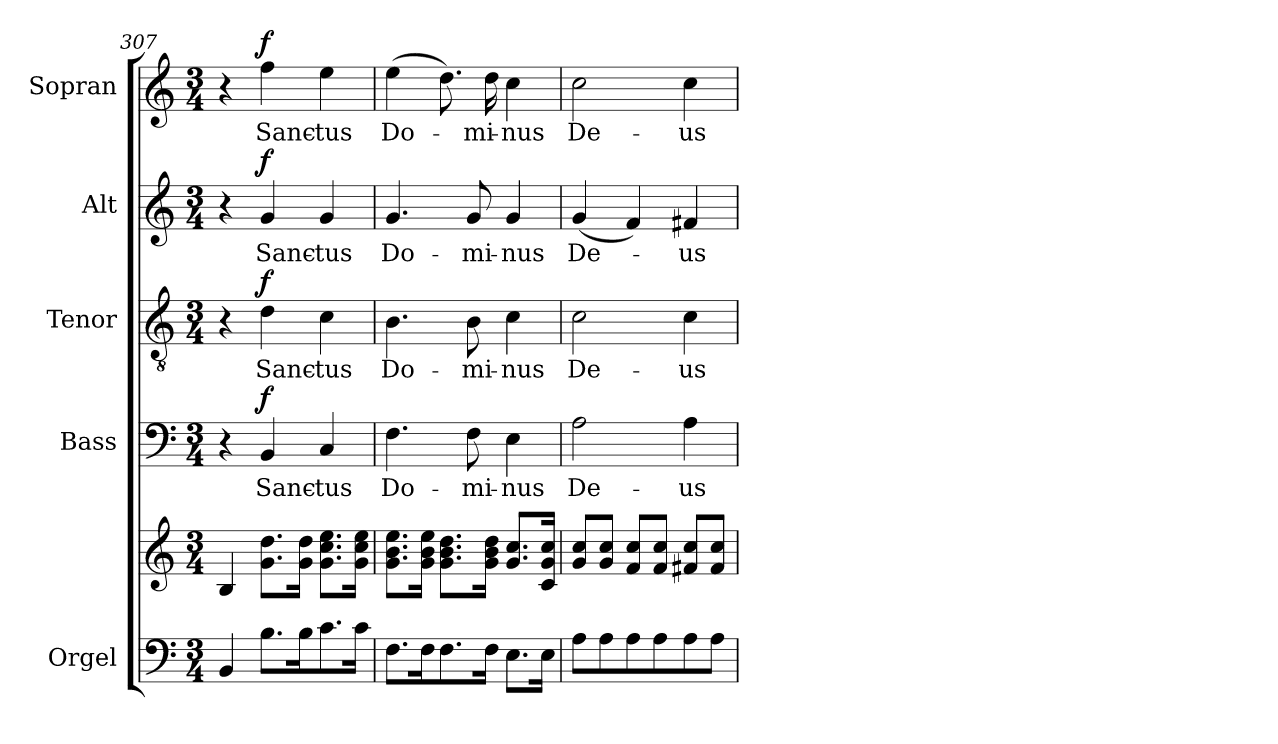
**kern	**kern	**kern	**text	**dynam	**kern	**text	**dynam	**kern	**text	**dynam	**kern	**text	**dynam
*part5	*part5	*part4	*part4	*part4	*part3	*part3	*part3	*part2	*part2	*part2	*part1	*part1	*part1
*staff6	*staff5	*staff4	*staff4	*staff4	*staff3	*staff3	*staff3	*staff2	*staff2	*staff2	*staff1	*staff1	*staff1
*I"Orgel	*	*I"Bass	*	*	*I"Tenor	*	*	*I"Alt	*	*	*I"Sopran	*	*
*I'Org.	*	*I'B.	*	*	*I'T.	*	*	*I'A.	*	*	*I'S.	*	*
*clefF4	*clefG2	*clefF4	*	*	*clefGv2	*	*	*clefG2	*	*	*clefG2	*	*
*k[]	*k[]	*k[]	*	*	*k[]	*	*	*k[]	*	*	*k[]	*	*
*C:	*C:	*C:	*	*	*C:	*	*	*C:	*	*	*C:	*	*
*M3/4	*M3/4	*M3/4	*	*	*M3/4	*	*	*M3/4	*	*	*M3/4	*	*
=307	=307	=307	=307	=307	=307	=307	=307	=307	=307	=307	=307	=307	=307
4BB/	4B/	4r	.	.	4r	.	.	4r	.	.	4r	.	.
!	!	!	!LO:LY:b	!LO:DY:a	!	!LO:LY:b	!LO:DY:a	!	!LO:LY:b	!LO:DY:a	!	!LO:LY:b	!LO:DY:a
8.B\L	8.g\ 8.dd\L	4BB/	Sanc-	f	4d\	Sanc-	f	4g/	Sanc-	f	4ff\	Sanc-	f
16B\k	16g\ 16dd\Jk	.	.	.	.	.	.	.	.	.	.	.	.
!	!	!	!LO:LY:b	!	!	!LO:LY:b	!	!	!LO:LY:b	!	!	!LO:LY:b	!
8.c\	8.g\ 8.cc\ 8.ee\L	4C/	-tus	.	4c\	-tus	.	4g/	-tus	.	4ee\	-tus	.
16c\Jk	16g\ 16cc\ 16ee\Jk	.	.	.	.	.	.	.	.	.	.	.	.
=308	=308	=308	=308	=308	=308	=308	=308	=308	=308	=308	=308	=308	=308
!	!	!	!LO:LY:b	!	!	!LO:LY:b	!	!	!LO:LY:b	!	!	!LO:LY:b	!
8.F\L	8.g\ 8.b\ 8.ee\L	4.F\	Do-	.	4.B\	Do-	.	4.g/	Do-	.	(>4ee\	Do-	.
16F\k	16g\ 16b\ 16ee\Jk	.	.	.	.	.	.	.	.	.	.	.	.
8.F\	8.g\ 8.b\ 8.dd\L	.	.	.	.	.	.	.	.	.	8.dd\)	.	.
!	!	!	!LO:LY:b	!	!	!LO:LY:b	!	!	!LO:LY:b	!	!	!	!
.	.	8F\	-mi-	.	8B\	-mi-	.	8g/	-mi-	.	.	.	.
!	!	!	!	!	!	!	!	!	!	!	!	!LO:LY:b	!
16F\Jk	16g\ 16b\ 16dd\Jk	.	.	.	.	.	.	.	.	.	16dd\	-mi-	.
!	!	!	!LO:LY:b	!	!	!LO:LY:b	!	!	!LO:LY:b	!	!	!LO:LY:b	!
8.E\L	8.g/ 8.cc/L	4E\	-nus	.	4c\	-nus	.	4g/	-nus	.	4cc\	-nus	.
16E\Jk	16c/ 16g/ 16cc/Jk	.	.	.	.	.	.	.	.	.	.	.	.
=309	=309	=309	=309	=309	=309	=309	=309	=309	=309	=309	=309	=309	=309
!	!	!	!LO:LY:b	!	!	!LO:LY:b	!	!	!LO:LY:b	!	!	!LO:LY:b	!
8A\L	8g/ 8cc/L	2A\	De-	.	2c\	De-	.	(<4g/	De-	.	2cc\	De-	.
8A\	8g/ 8cc/J	.	.	.	.	.	.	.	.	.	.	.	.
8A\	8f/ 8cc/L	.	.	.	.	.	.	4f/)	.	.	.	.	.
8A\	8f/ 8cc/J	.	.	.	.	.	.	.	.	.	.	.	.
!	!	!	!LO:LY:b	!	!	!LO:LY:b	!	!	!LO:LY:b	!	!	!LO:LY:b	!
8A\	8f#X/ 8cc/L	4A\	-us	.	4c\	-us	.	4f#X/	-us	.	4cc\	-us	.
8A\J	8f#/ 8cc/J	.	.	.	.	.	.	.	.	.	.	.	.
=	=	=	=	=	=	=	=	=	=	=	=	=	=
*-	*-	*-	*-	*-	*-	*-	*-	*-	*-	*-	*-	*-	*-
